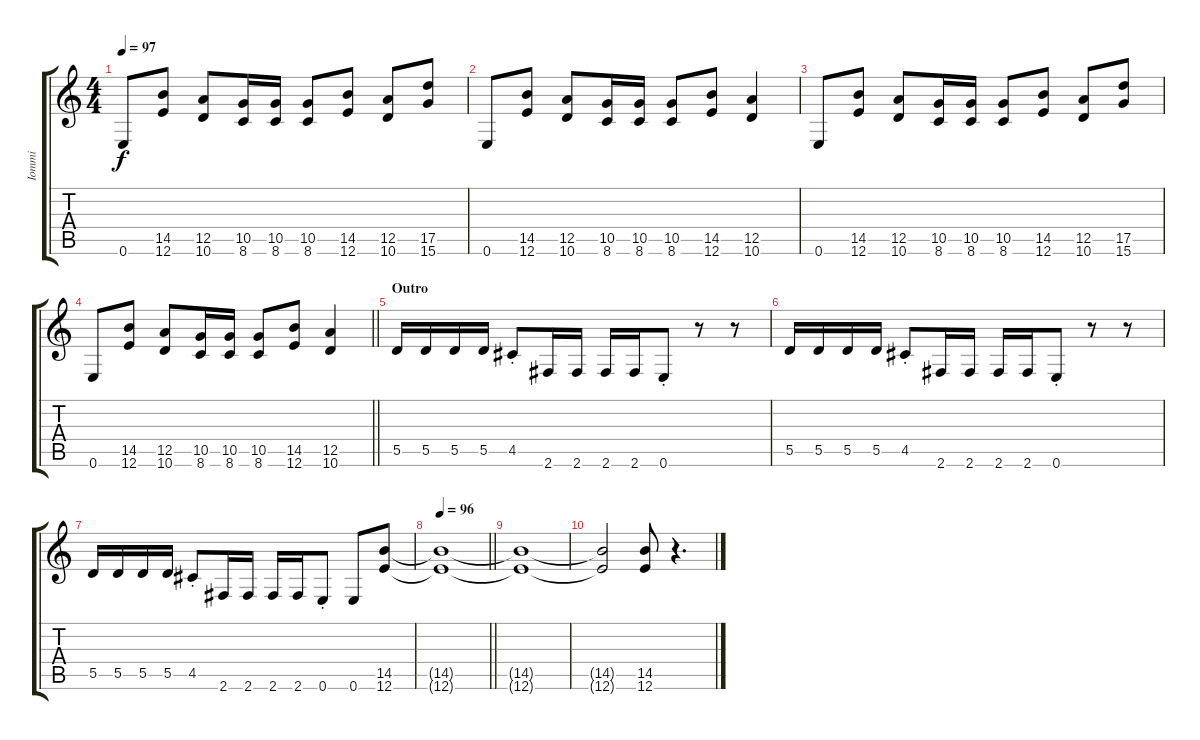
\track ("Iommi" "Iommi") {instrument distortionguitar}
\staff {score tabs}
\tuning (E4 B3 G3 D3 A2 E2) {hide}
\ts (4 4)
\tempo 97
\clef g2
\ks c
0.6.8{dy f} (14.5 12.6).8 (12.5 10.6).8 (10.5 8.6).16 (10.5 8.6).16 (10.5 8.6).8 (14.5 12.6).8 (12.5 10.6).8 (17.5 15.6).8 |
0.6.8 (14.5 12.6).8 (12.5 10.6).8 (10.5 8.6).16 (10.5 8.6).16 (10.5 8.6).8 (14.5 12.6).8 (12.5 10.6).4 |
0.6.8 (14.5 12.6).8 (12.5 10.6).8 (10.5 8.6).16 (10.5 8.6).16 (10.5 8.6).8 (14.5 12.6).8 (12.5 10.6).8 (17.5 15.6).8 |
\barLineRight lightlight
0.6.8 (14.5 12.6).8 (12.5 10.6).8 (10.5 8.6).16 (10.5 8.6).16 (10.5 8.6).8 (14.5 12.6).8 (12.5 10.6).4 |
\section ("" "Outro")
5.5.16 5.5.16 5.5.16 5.5.16 4.5{st}.8 2.6.16 2.6.16 2.6.16 2.6.16 0.6{st}.8 r.8 r.8 |
5.5.16 5.5.16 5.5.16 5.5.16 4.5{st}.8 2.6.16 2.6.16 2.6.16 2.6.16 0.6{st}.8 r.8 r.8 |
5.5.16 5.5.16 5.5.16 5.5.16 4.5{st}.8 2.6.16 2.6.16 2.6.16 2.6.16 0.6{st}.8 0.6.8 (14.5 12.6).8 |
\tempo 96
\barLineRight lightlight
(14.5{t} 12.6{t}).1 |
(14.5{t} 12.6{t}).1 |
(14.5{t} 12.6{t}).2 (14.5 12.6).8 r.4{d}
